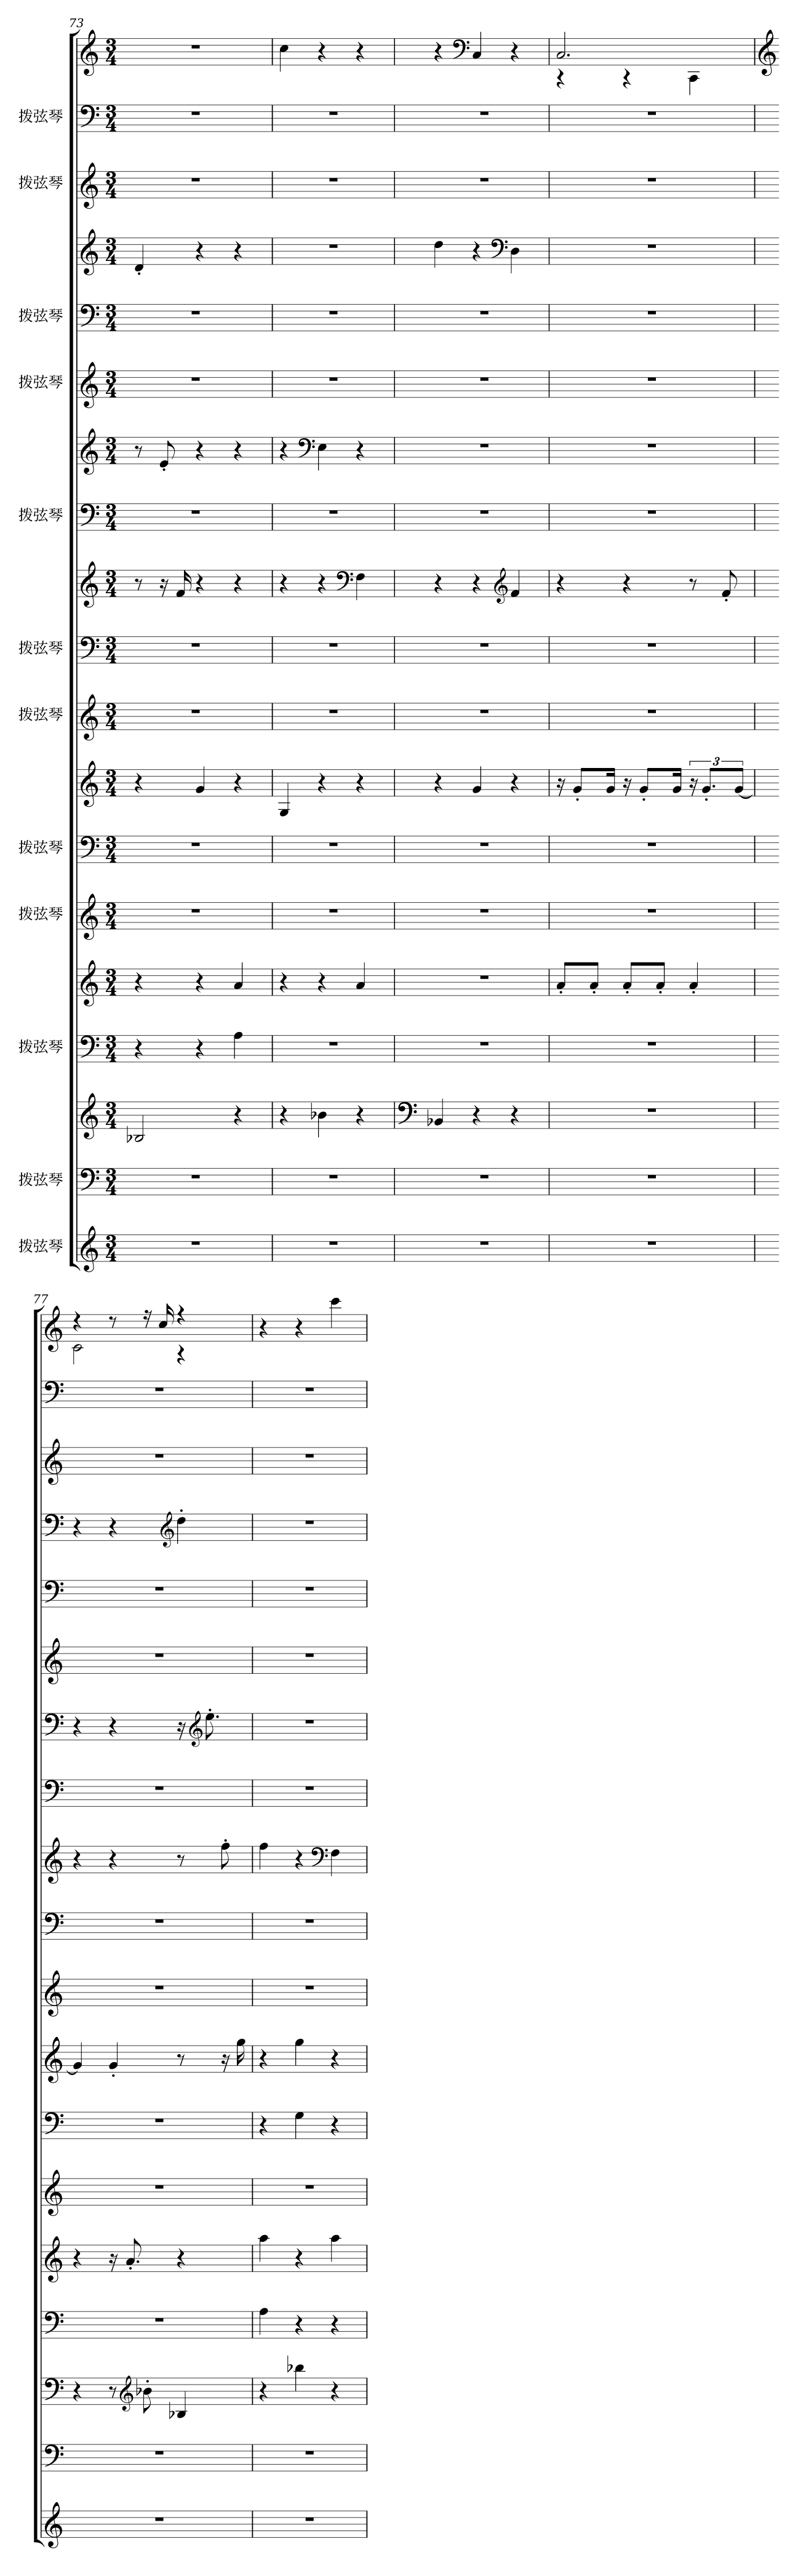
**kern	**kern	**kern	**kern	**kern	**kern	**kern	**kern	**kern	**kern	**kern	**kern	**kern	**kern	**kern	**kern	**kern	**kern	**kern
*part12	*part11	*part11	*part10	*part10	*part9	*part8	*part8	*part7	*part6	*part6	*part5	*part5	*part4	*part3	*part3	*part2	*part1	*part1
*staff19	*staff18	*staff17	*staff16	*staff15	*staff14	*staff13	*staff12	*staff11	*staff10	*staff9	*staff8	*staff7	*staff6	*staff5	*staff4	*staff3	*staff2	*staff1
*I"拨弦琴	*I"拨弦琴	*	*I"拨弦琴	*	*I"拨弦琴	*I"拨弦琴	*	*I"拨弦琴	*I"拨弦琴	*	*I"拨弦琴	*	*I"拨弦琴	*I"拨弦琴	*	*I"拨弦琴	*I"拨弦琴	*
!!LO:PB:g=z
*clefG2	*clefF4	*clefG2	*clefF4	*clefG2	*clefG2	*clefF4	*clefG2	*clefG2	*clefF4	*clefG2	*clefF4	*clefG2	*clefG2	*clefF4	*clefG2	*clefG2	*clefF4	*clefG2
*k[]	*k[]	*k[]	*k[]	*k[]	*k[]	*k[]	*k[]	*k[]	*k[]	*k[]	*k[]	*k[]	*k[]	*k[]	*k[]	*k[]	*k[]	*k[]
*M3/4	*M3/4	*M3/4	*M3/4	*M3/4	*M3/4	*M3/4	*M3/4	*M3/4	*M3/4	*M3/4	*M3/4	*M3/4	*M3/4	*M3/4	*M3/4	*M3/4	*M3/4	*M3/4
=73	=73	=73	=73	=73	=73	=73	=73	=73	=73	=73	=73	=73	=73	=73	=73	=73	=73	=73
2.r	2.r	2B-X/	4r	4r	2.r	2.r	4r	2.r	2.r	8r	2.r	8r	2.r	2.r	4d'/	2.r	2.r	2.r
.	.	.	.	.	.	.	.	.	.	16r	.	8e'/	.	.	.	.	.	.
.	.	.	.	.	.	.	.	.	.	16f/	.	.	.	.	.	.	.	.
.	.	.	4r	4r	.	.	4g/	.	.	4r	.	4r	.	.	4r	.	.	.
.	.	4r	4A\	4a/	.	.	4r	.	.	4r	.	4r	.	.	4r	.	.	.
=74	=74	=74	=74	=74	=74	=74	=74	=74	=74	=74	=74	=74	=74	=74	=74	=74	=74	=74
2.r	2.r	4r	2.r	4r	2.r	2.r	4G/	2.r	2.r	4r	2.r	4r	2.r	2.r	2.r	2.r	2.r	4cc\
*	*	*	*	*	*	*	*	*	*	*	*	*clefF4	*	*	*	*	*	*
.	.	4b-X\	.	4r	.	.	4r	.	.	4r	.	4E\	.	.	.	.	.	4r
*	*	*	*	*	*	*	*	*	*	*clefF4	*	*	*	*	*	*	*	*
.	.	4r	.	4a/	.	.	4r	.	.	4F\	.	4r	.	.	.	.	.	4r
=75	=75	=75	=75	=75	=75	=75	=75	=75	=75	=75	=75	=75	=75	=75	=75	=75	=75	=75
*	*	*clefF4	*	*	*	*	*	*	*	*	*	*	*	*	*	*	*	*
2.r	2.r	4BB-X/	2.r	2.r	2.r	2.r	4r	2.r	2.r	4r	2.r	2.r	2.r	2.r	4dd\	2.r	2.r	4r
*	*	*	*	*	*	*	*	*	*	*	*	*	*	*	*	*	*	*clefF4
.	.	4r	.	.	.	.	4g/	.	.	4r	.	.	.	.	4r	.	.	4C/
*	*	*	*	*	*	*	*	*	*	*clefG2	*	*	*	*	*clefF4	*	*	*
.	.	4r	.	.	.	.	4r	.	.	4f/	.	.	.	.	4D\	.	.	4r
=76	=76	=76	=76	=76	=76	=76	=76	=76	=76	=76	=76	=76	=76	=76	=76	=76	=76	=76
*	*	*	*	*	*	*	*	*	*	*	*	*	*	*	*	*	*	*^
2.r	2.r	2.r	2.r	8a'/L	2.r	2.r	16r	2.r	2.r	4r	2.r	2.r	2.r	2.r	2.r	2.r	2.r	2.C/	4r
.	.	.	.	.	.	.	8g'/L	.	.	.	.	.	.	.	.	.	.	.	.
.	.	.	.	8a'/J	.	.	.	.	.	.	.	.	.	.	.	.	.	.	.
.	.	.	.	.	.	.	16g/Jk	.	.	.	.	.	.	.	.	.	.	.	.
.	.	.	.	8a'/L	.	.	16r	.	.	4r	.	.	.	.	.	.	.	.	4r
.	.	.	.	.	.	.	8g'/L	.	.	.	.	.	.	.	.	.	.	.	.
.	.	.	.	8a'/J	.	.	.	.	.	.	.	.	.	.	.	.	.	.	.
.	.	.	.	.	.	.	16g/Jk	.	.	.	.	.	.	.	.	.	.	.	.
.	.	.	.	4a'/	.	.	24r	.	.	8r	.	.	.	.	.	.	.	.	4CC\
.	.	.	.	.	.	.	12.g'/L	.	.	.	.	.	.	.	.	.	.	.	.
.	.	.	.	.	.	.	.	.	.	8f'/	.	.	.	.	.	.	.	.	.
.	.	.	.	.	.	.	[12g/J	.	.	.	.	.	.	.	.	.	.	.	.
!!LO:PB:g=z	!!
=77	=77	=77	=77	=77	=77	=77	=77	=77	=77	=77	=77	=77	=77	=77	=77	=77	=77	=77	=77
*	*	*	*	*	*	*	*	*	*	*	*	*	*	*	*	*	*	*clefG2	*
2.r	2.r	4r	2.r	4r	2.r	2.r	4g/]	2.r	2.r	4r	2.r	4r	2.r	2.r	4r	2.r	2.r	4r	2c\
.	.	8r	.	16r	.	.	4g'/	.	.	4r	.	4r	.	.	4r	.	.	8r	.
.	.	.	.	8.a'/	.	.	.	.	.	.	.	.	.	.	.	.	.	.	.
*	*	*clefG2	*	*	*	*	*	*	*	*	*	*	*	*	*	*	*	*	*
.	.	8b-X'\	.	.	.	.	.	.	.	.	.	.	.	.	.	.	.	16r	.
.	.	.	.	.	.	.	.	.	.	.	.	.	.	.	.	.	.	16cc/	.
*	*	*	*	*	*	*	*	*	*	*	*	*	*	*	*clefG2	*	*	*	*
.	.	4B-X/	.	4r	.	.	8r	.	.	8r	.	16r	.	.	4dd'\	.	.	4r	4r
*	*	*	*	*	*	*	*	*	*	*	*	*clefG2	*	*	*	*	*	*	*
.	.	.	.	.	.	.	.	.	.	.	.	8.ee'\	.	.	.	.	.	.	.
.	.	.	.	.	.	.	16r	.	.	8ff'\	.	.	.	.	.	.	.	.	.
.	.	.	.	.	.	.	16gg\	.	.	.	.	.	.	.	.	.	.	.	.
*	*	*	*	*	*	*	*	*	*	*	*	*	*	*	*	*	*	*v	*v
=78	=78	=78	=78	=78	=78	=78	=78	=78	=78	=78	=78	=78	=78	=78	=78	=78	=78	=78
2.r	2.r	4r	4A\	4aa\	2.r	4r	4r	2.r	2.r	4ff\	2.r	2.r	2.r	2.r	2.r	2.r	2.r	4r
.	.	4bb-X\	4r	4r	.	4G\	4gg\	.	.	4r	.	.	.	.	.	.	.	4r
*	*	*	*	*	*	*	*	*	*	*clefF4	*	*	*	*	*	*	*	*
.	.	4r	4r	4aa\	.	4r	4r	.	.	4F\	.	.	.	.	.	.	.	4ccc\
=	=	=	=	=	=	=	=	=	=	=	=	=	=	=	=	=	=	=
*-	*-	*-	*-	*-	*-	*-	*-	*-	*-	*-	*-	*-	*-	*-	*-	*-	*-	*-
